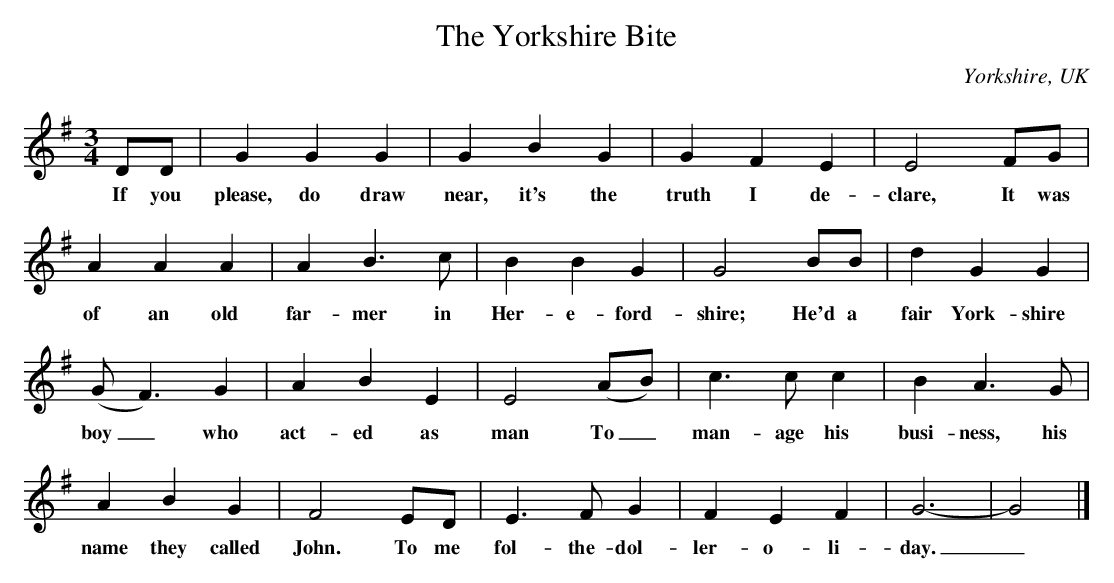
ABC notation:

X:1
T:The Yorkshire Bite
O:Yorkshire, UK
M:3/4
L:1/4
K:G
D/D/|G G G|G B G|G F E|E2 F/G/|
w: If you please, do draw near, it's the truth I de- clare, It was
A A A|A B3/2 c/|B B G|G2 B/B/|d G G|
w: of an old far- mer in Her- e- ford- shire; He'd a fair York- shire
(G/ F3/2) G|A B E|E2 (A/B/)|c3/2 c/ c|B A3/2 G/|
w: boy_ who act- ed as man To_ man- age his busi- ness, his
A B G|F2 E/D/|E3/2 F/ G|F E F|G3-|G2|]
w: name they called John. To me fol- the- dol- ler- o- li- day._
